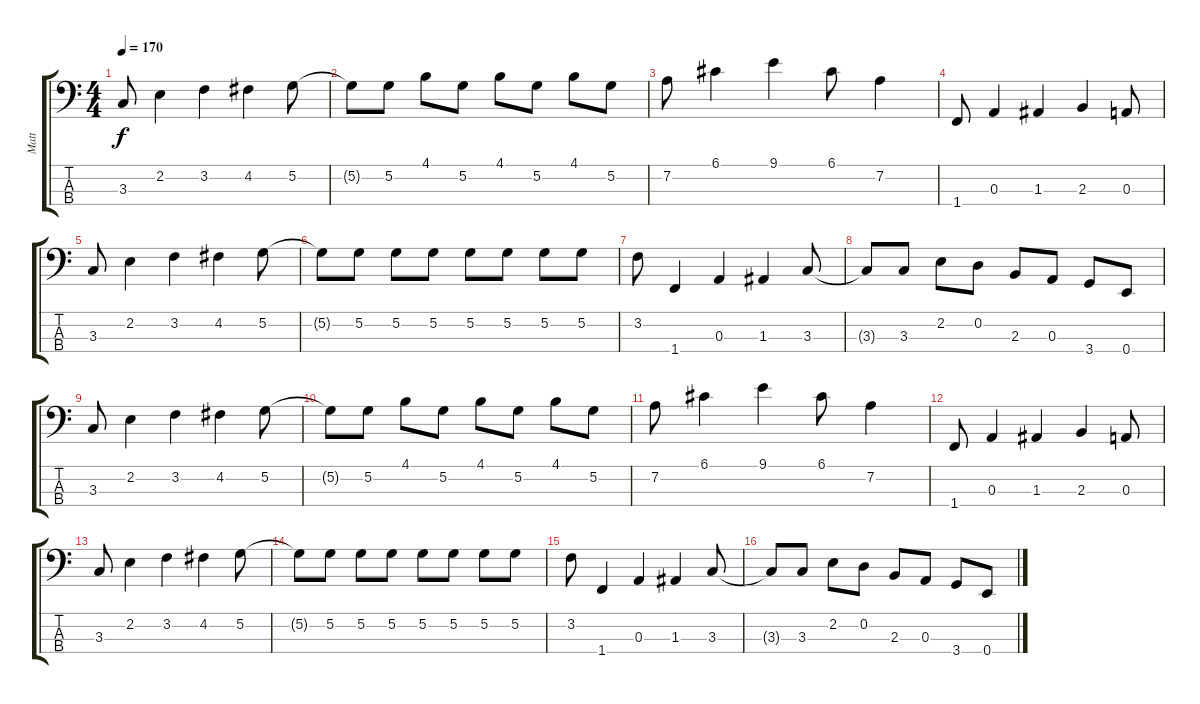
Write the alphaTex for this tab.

\track ("Matt" "Matt") {instrument electricbassfinger}
\staff {score tabs}
\tuning (G2 D2 A1 E1) {hide}
\ts (4 4)
\tempo 170
\clef f4
\ks c
3.3.8{dy f instrument electricbassfinger} 2.2.4 3.2.4 4.2.4 5.2.8 |
5.2{t}.8 5.2.8 4.1.8 5.2.8 4.1.8 5.2.8 4.1.8 5.2.8 |
7.2.8 6.1.4 9.1.4 6.1.8 7.2.4 |
1.4.8 0.3.4 1.3.4 2.3.4 0.3.8 |
3.3.8 2.2.4 3.2.4 4.2.4 5.2.8 |
5.2{t}.8 5.2.8 5.2.8 5.2.8 5.2.8 5.2.8 5.2.8 5.2.8 |
3.2.8 1.4.4 0.3.4 1.3.4 3.3.8 |
3.3{t}.8 3.3.8 2.2.8 0.2.8 2.3.8 0.3.8 3.4.8 0.4.8 |
3.3.8 2.2.4 3.2.4 4.2.4 5.2.8 |
5.2{t}.8 5.2.8 4.1.8 5.2.8 4.1.8 5.2.8 4.1.8 5.2.8 |
7.2.8 6.1.4 9.1.4 6.1.8 7.2.4 |
1.4.8 0.3.4 1.3.4 2.3.4 0.3.8 |
3.3.8 2.2.4 3.2.4 4.2.4 5.2.8 |
5.2{t}.8 5.2.8 5.2.8 5.2.8 5.2.8 5.2.8 5.2.8 5.2.8 |
3.2.8 1.4.4 0.3.4 1.3.4 3.3.8 |
3.3{t}.8 3.3.8 2.2.8 0.2.8 2.3.8 0.3.8 3.4.8 0.4.8
